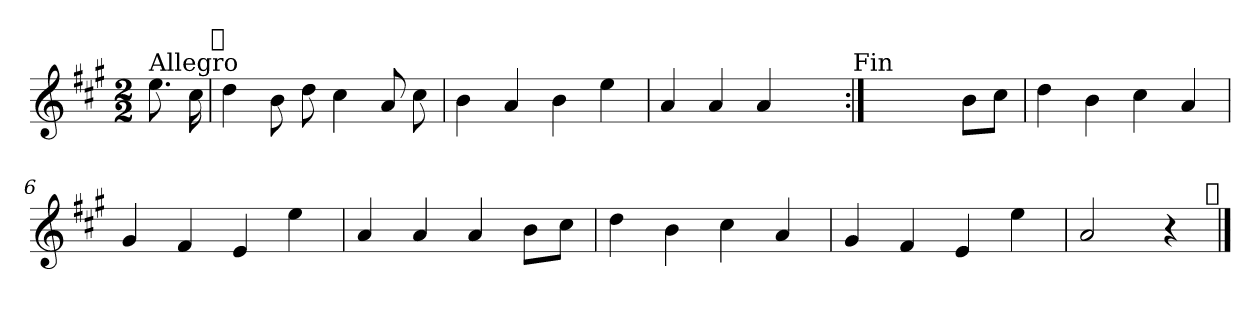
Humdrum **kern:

**kern
*part1
*staff1
*clefG2
*k[f#c#g#]
*A:
*M2/2
=
!LO:TX:a:t=Allegro
8.ee\
16cc#\
!LO:TX:a:t=𝄋
=1
4dd\
8b\
8dd\
4cc#\
8a/
8cc#\
=2
4b\
4a/
4b\
4ee\
=3
4a/
4a/
4a/
4ryy
!LO:TX:a:t=Fin
=4:|!
2.ryy
8b\L
8cc#\J
=5
4dd\
4b\
4cc#\
4a/
!!LO:LB:g=z
=6
4g#/
4f#/
4e/
4ee\
=7
4a/
4a/
4a/
8b\L
8cc#\J
=8
4dd\
4b\
4cc#\
4a/
=9
4g#/
4f#/
4e/
4ee\
=10
2a/
4r
!LO:TX:a:t=𝄋
==
*-
